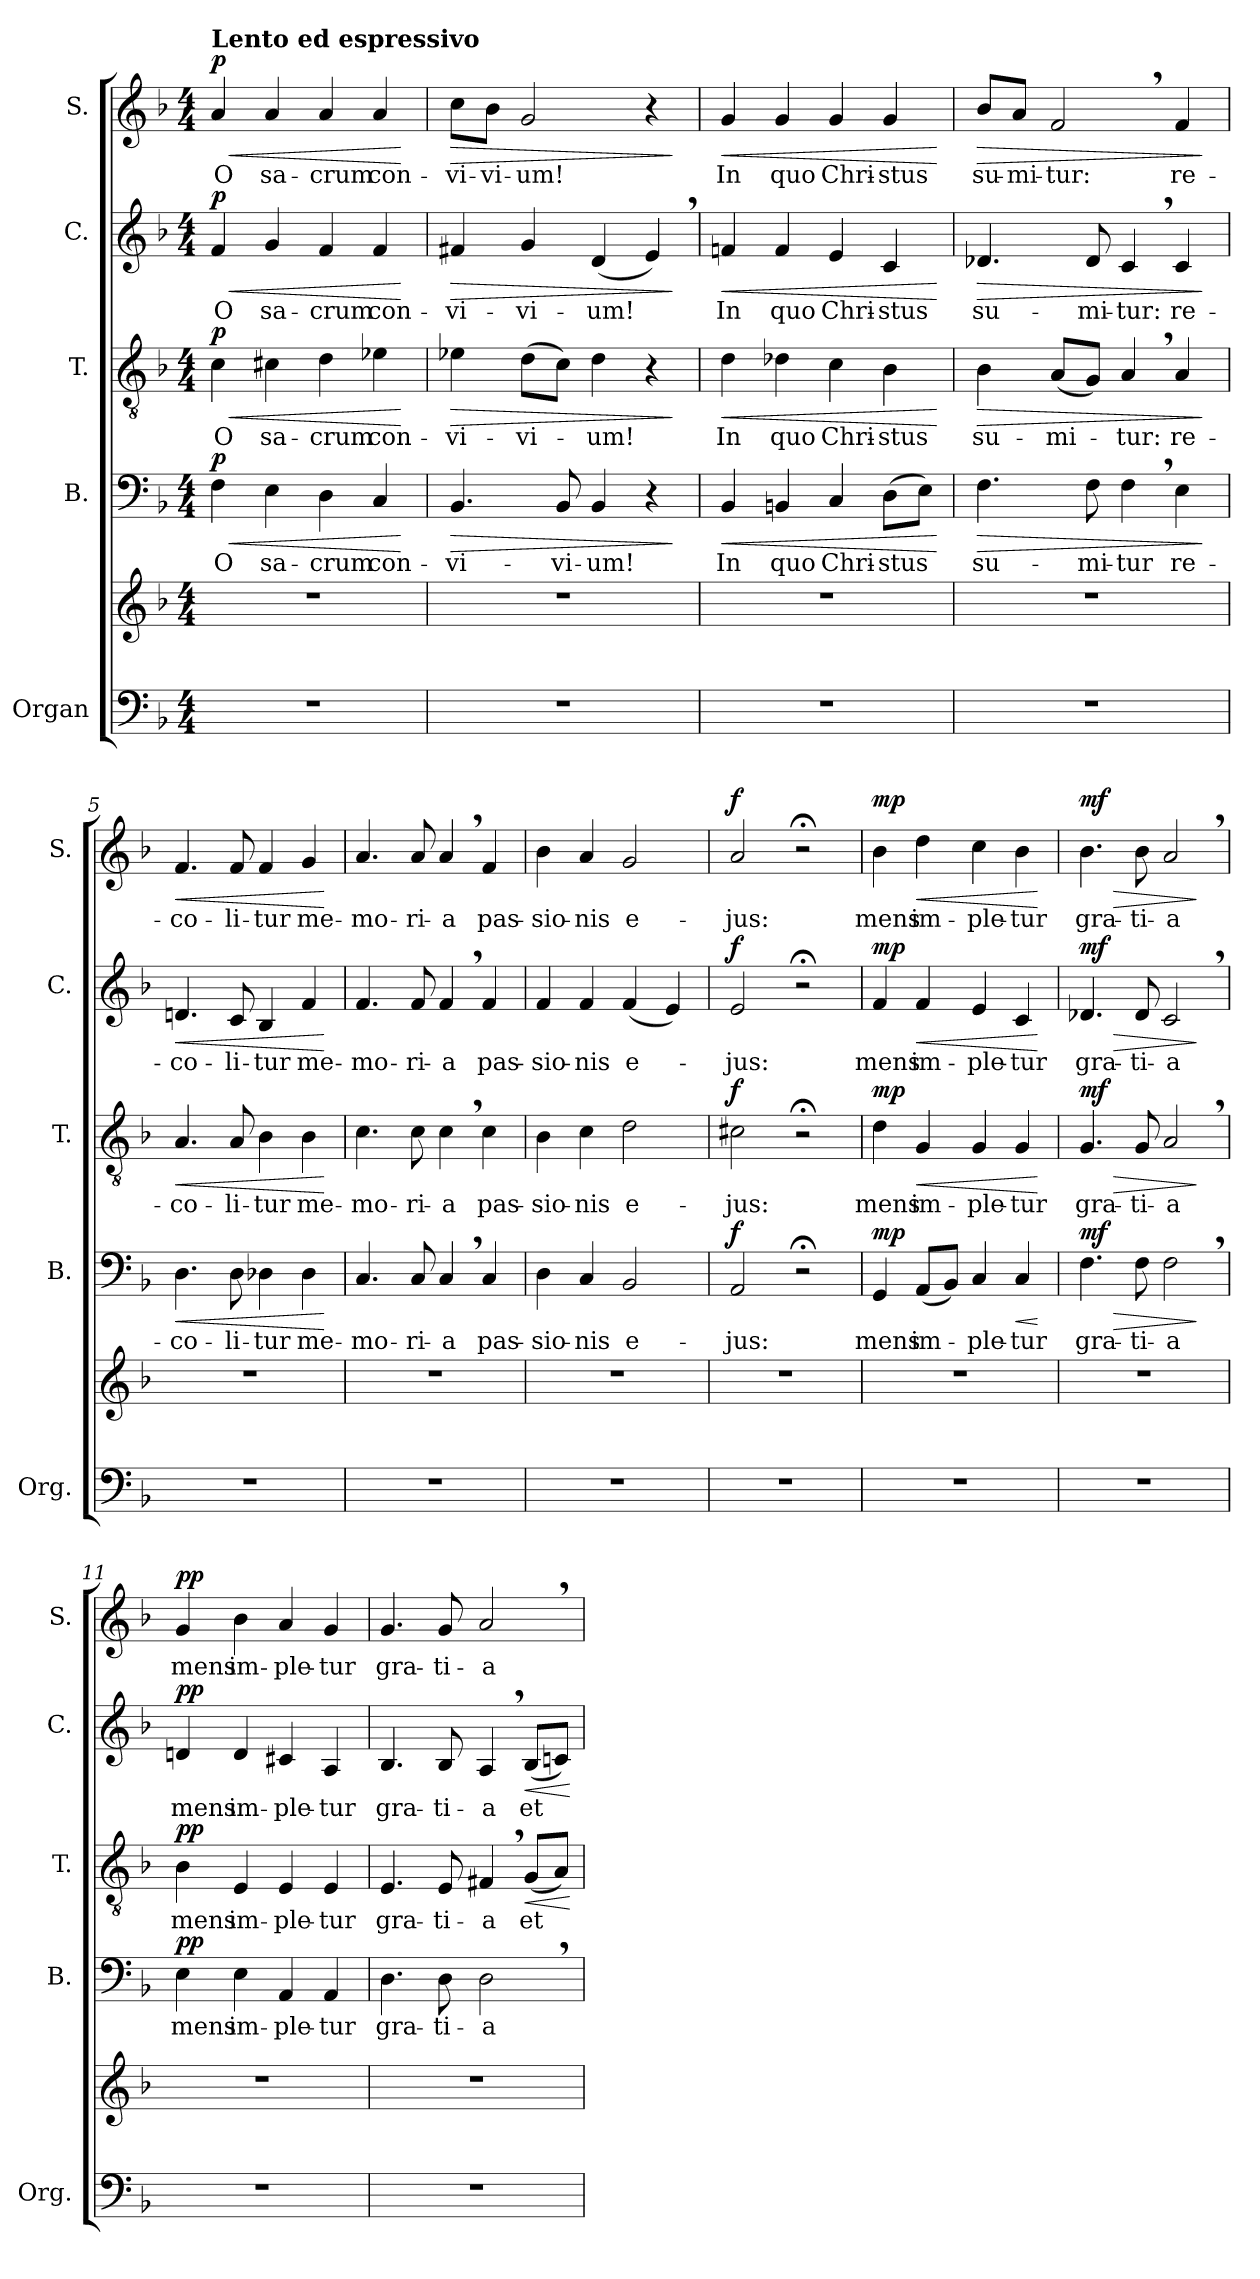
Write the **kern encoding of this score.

**kern	**kern	**kern	**text	**dynam	**kern	**text	**dynam	**kern	**text	**dynam	**kern	**text	**dynam
*part5	*part5	*part4	*part4	*part4	*part3	*part3	*part3	*part2	*part2	*part2	*part1	*part1	*part1
*staff6	*staff5	*staff4	*staff4	*staff4	*staff3	*staff3	*staff3	*staff2	*staff2	*staff2	*staff1	*staff1	*staff1
*I"Organ	*	*I"B.	*	*	*I"T.	*	*	*I"C.	*	*	*I"S.	*	*
*I'Org.	*	*I'B.	*	*	*I'T.	*	*	*I'C.	*	*	*I'S.	*	*
*clefF4	*clefG2	*clefF4	*	*	*clefGv2	*	*	*clefG2	*	*	*clefG2	*	*
*k[b-]	*k[b-]	*k[b-]	*	*	*k[b-]	*	*	*k[b-]	*	*	*k[b-]	*	*
*M4/4	*M4/4	*M4/4	*	*	*M4/4	*	*	*M4/4	*	*	*M4/4	*	*
*MM60	*MM60	*MM60	*	*	*MM60	*	*	*MM60	*	*	*MM60	*	*
=1	=1	=1	=1	=1	=1	=1	=1	=1	=1	=1	=1	=1	=1
!	!	!	!	!	!	!	!	!	!	!	!LO:TX:a:B:t=Lento ed espressivo	!	!
!	!	!	!LO:LY:b	!LO:HP:b	!	!LO:LY:b	!LO:HP:b	!	!LO:LY:b	!LO:HP:b	!	!LO:LY:b	!LO:HP:b
!	!	!	!	!LO:DY:n=1:b	!	!	!LO:DY:n=1:b	!	!	!LO:DY:n=1:b	!	!	!LO:DY:n=1:b
1r	1r	4F\	O	< p	4c\	O	< p	4f/	O	< p	4a/	O	< p
!	!	!	!LO:LY:b	!	!	!LO:LY:b	!	!	!LO:LY:b	!	!	!LO:LY:b	!
.	.	4E\	sa-	.	4c#X\	sa-	.	4g/	sa-	.	4a/	sa-	.
!	!	!	!LO:LY:b	!	!	!LO:LY:b	!	!	!LO:LY:b	!	!	!LO:LY:b	!
.	.	4D\	-crum	.	4d\	-crum	.	4f/	-crum	.	4a/	-crum	.
!	!	!	!LO:LY:b	!	!	!LO:LY:b	!	!	!LO:LY:b	!	!	!LO:LY:b	!
.	.	4C/	con-	.	4e-X\	con-	.	4f/	con-	.	4a/	con-	.
.	.	.	.	[	.	.	[	.	.	[	.	.	[
=2	=2	=2	=2	=2	=2	=2	=2	=2	=2	=2	=2	=2	=2
!	!	!	!LO:LY:b	!LO:HP:b	!	!LO:LY:b	!LO:HP:b	!	!LO:LY:b	!LO:HP:b	!	!LO:LY:b	!LO:HP:b
1r	1r	4.BB-/	-vi-	>	4e-X\	-vi-	>	4f#X/	-vi-	>	8cc\L	-vi-	>
!	!	!	!	!	!	!	!	!	!	!	!	!LO:LY:b	!
.	.	.	.	.	.	.	.	.	.	.	8b-\J	-vi-	.
!	!	!	!	!	!	!LO:LY:b	!	!	!LO:LY:b	!	!	!LO:LY:b	!
.	.	.	.	.	(>8d\L	-vi-	.	4g/	-vi-	.	2g/	-um!	.
!	!	!	!LO:LY:b	!	!	!	!	!	!	!	!	!	!
.	.	8BB-/	-vi-	.	8c\J)	.	.	.	.	.	.	.	.
!	!	!	!LO:LY:b	!	!	!LO:LY:b	!	!	!LO:LY:b	!	!	!	!
.	.	4BB-/	-um!	.	4d\	-um!	.	(<4d/	-um!	.	.	.	.
.	.	4r	.	.	4r	.	.	4e,/)	.	.	4r	.	.
.	.	.	.	]	.	.	]	.	.	]	.	.	]
=3	=3	=3	=3	=3	=3	=3	=3	=3	=3	=3	=3	=3	=3
!	!	!	!LO:LY:b	!LO:HP:b	!	!LO:LY:b	!LO:HP:b	!	!LO:LY:b	!LO:HP:b	!	!LO:LY:b	!LO:HP:b
1r	1r	4BB-/	In	<	4d\	In	<	4fn/	In	<	4g/	In	<
!	!	!	!LO:LY:b	!	!	!LO:LY:b	!	!	!LO:LY:b	!	!	!LO:LY:b	!
.	.	4BBn/	quo	.	4d-X\	quo	.	4f/	quo	.	4g/	quo	.
!	!	!	!LO:LY:b	!	!	!LO:LY:b	!	!	!LO:LY:b	!	!	!LO:LY:b	!
.	.	4C/	Chri-	.	4c\	Chri-	.	4e/	Chri-	.	4g/	Chri-	.
!	!	!	!LO:LY:b	!	!	!LO:LY:b	!	!	!LO:LY:b	!	!	!LO:LY:b	!
.	.	(>8D\L	-stus	.	4B-\	-stus	.	4c/	-stus	.	4g/	-stus	.
.	.	8E\J)	.	.	.	.	.	.	.	.	.	.	.
.	.	.	.	[	.	.	[	.	.	[	.	.	[
=4	=4	=4	=4	=4	=4	=4	=4	=4	=4	=4	=4	=4	=4
!	!	!	!LO:LY:b	!LO:HP:b	!	!LO:LY:b	!LO:HP:b	!	!LO:LY:b	!LO:HP:b	!	!LO:LY:b	!LO:HP:b
1r	1r	4.F\	su-	>	4B-\	su-	>	4.d-X/	su-	>	8b-/L	su-	>
!	!	!	!	!	!	!	!	!	!	!	!	!LO:LY:b	!
.	.	.	.	.	.	.	.	.	.	.	8a/J	-mi-	.
!	!	!	!	!	!	!LO:LY:b	!	!	!	!	!	!LO:LY:b	!
.	.	.	.	.	(<8A/L	-mi-	.	.	.	.	2f,/	-tur:	.
!	!	!	!LO:LY:b	!	!	!	!	!	!LO:LY:b	!	!	!	!
.	.	8F\	-mi-	.	8G/J)	.	.	8d-/	-mi-	.	.	.	.
!	!	!	!LO:LY:b	!	!	!LO:LY:b	!	!	!LO:LY:b	!	!	!	!
.	.	4F,\	-tur	.	4A,/	-tur:	.	4c,/	-tur:	.	.	.	.
!	!	!	!LO:LY:b	!	!	!LO:LY:b	!	!	!LO:LY:b	!	!	!LO:LY:b	!
.	.	4E\	re-	.	4A/	re-	.	4c/	re-	.	4f/	re-	.
.	.	.	.	]	.	.	]	.	.	]	.	.	]
!!LO:LB:g=z
=5	=5	=5	=5	=5	=5	=5	=5	=5	=5	=5	=5	=5	=5
!	!	!	!LO:LY:b	!LO:HP:b	!	!LO:LY:b	!LO:HP:b	!	!LO:LY:b	!LO:HP:b	!	!LO:LY:b	!LO:HP:b
1r	1r	4.D\	-co-	<	4.A/	-co-	<	4.dn/	-co-	<	4.f/	-co-	<
!	!	!	!LO:LY:b	!	!	!LO:LY:b	!	!	!LO:LY:b	!	!	!LO:LY:b	!
.	.	8D\	-li-	.	8A/	-li-	.	8c/	-li-	.	8f/	-li-	.
!	!	!	!LO:LY:b	!	!	!LO:LY:b	!	!	!LO:LY:b	!	!	!LO:LY:b	!
.	.	4D-X\	-tur	.	4B-\	-tur	.	4B-/	-tur	.	4f/	-tur	.
!	!	!	!LO:LY:b	!	!	!LO:LY:b	!	!	!LO:LY:b	!	!	!LO:LY:b	!
.	.	4D-\	me-	.	4B-\	me-	.	4f/	me-	.	4g/	me-	.
.	.	.	.	[	.	.	[	.	.	[	.	.	[
=6	=6	=6	=6	=6	=6	=6	=6	=6	=6	=6	=6	=6	=6
!	!	!	!LO:LY:b	!	!	!LO:LY:b	!	!	!LO:LY:b	!	!	!LO:LY:b	!
1r	1r	4.C/	-mo-	.	4.c\	-mo-	.	4.f/	-mo-	.	4.a/	-mo-	.
!	!	!	!LO:LY:b	!	!	!LO:LY:b	!	!	!LO:LY:b	!	!	!LO:LY:b	!
.	.	8C/	-ri-	.	8c\	-ri-	.	8f/	-ri-	.	8a/	-ri-	.
!	!	!	!LO:LY:b	!	!	!LO:LY:b	!	!	!LO:LY:b	!	!	!LO:LY:b	!
.	.	4C,/	-a	.	4c,\	-a	.	4f,/	-a	.	4a,/	-a	.
!	!	!	!LO:LY:b	!	!	!LO:LY:b	!	!	!LO:LY:b	!	!	!LO:LY:b	!
.	.	4C/	pas-	.	4c\	pas-	.	4f/	pas-	.	4f/	pas-	.
=7	=7	=7	=7	=7	=7	=7	=7	=7	=7	=7	=7	=7	=7
!	!	!	!LO:LY:b	!	!	!LO:LY:b	!	!	!LO:LY:b	!	!	!LO:LY:b	!
1r	1r	4D\	-sio-	.	4B-\	-sio-	.	4f/	-sio-	.	4b-\	-sio-	.
!	!	!	!LO:LY:b	!	!	!LO:LY:b	!	!	!LO:LY:b	!	!	!LO:LY:b	!
.	.	4C/	-nis	.	4c\	-nis	.	4f/	-nis	.	4a/	-nis	.
!	!	!	!LO:LY:b	!	!	!LO:LY:b	!	!	!LO:LY:b	!	!	!LO:LY:b	!
.	.	2BB-/	e-	.	2d\	e-	.	(<4f/	e-	.	2g/	e-	.
.	.	.	.	.	.	.	.	4e/)	.	.	.	.	.
=8	=8	=8	=8	=8	=8	=8	=8	=8	=8	=8	=8	=8	=8
!	!	!	!LO:LY:b	!LO:DY:b	!	!LO:LY:b	!LO:DY:b	!	!LO:LY:b	!LO:DY:b	!	!LO:LY:b	!LO:DY:b
1r	1r	2AA/	-jus:	f	2c#X\	-jus:	f	2e/	-jus:	f	2a/	-jus:	f
.	.	2r;<	.	.	2r;<	.	.	2r;<	.	.	2r;<	.	.
=9	=9	=9	=9	=9	=9	=9	=9	=9	=9	=9	=9	=9	=9
!	!	!	!LO:LY:b	!LO:DY:b	!	!LO:LY:b	!LO:DY:b	!	!LO:LY:b	!LO:DY:b	!	!LO:LY:b	!LO:DY:b
1r	1r	4GG/	mens	mp	4d\	mens	mp	4f/	mens	mp	4b-\	mens	mp
!	!	!	!LO:LY:b	!	!	!LO:LY:b	!LO:HP:b	!	!LO:LY:b	!LO:HP:b	!	!LO:LY:b	!LO:HP:b
.	.	(<8AA/L	im-	.	4G/	im-	<	4f/	im-	<	4dd\	im-	<
.	.	8BB-/J)	.	.	.	.	.	.	.	.	.	.	.
!	!	!	!LO:LY:b	!	!	!LO:LY:b	!	!	!LO:LY:b	!	!	!LO:LY:b	!
.	.	4C/	-ple-	.	4G/	-ple-	.	4e/	-ple-	.	4cc\	-ple-	.
!	!	!	!LO:LY:b	!LO:HP:b	!	!LO:LY:b	!	!	!LO:LY:b	!	!	!LO:LY:b	!
.	.	4C/	-tur	<	4G/	-tur	.	4c/	-tur	.	4b-\	-tur	.
.	.	.	.	[	.	.	[	.	.	[	.	.	[
=10	=10	=10	=10	=10	=10	=10	=10	=10	=10	=10	=10	=10	=10
!	!	!	!LO:LY:b	!LO:HP:b	!	!LO:LY:b	!LO:HP:b	!	!LO:LY:b	!LO:HP:b	!	!LO:LY:b	!LO:HP:b
!	!	!	!	!LO:DY:n=1:b	!	!	!LO:DY:n=1:b	!	!	!LO:DY:n=1:b	!	!	!LO:DY:n=1:b
1r	1r	4.F\	gra-	> mf	4.G/	gra-	> mf	4.d-X/	gra-	> mf	4.b-\	gra-	> mf
!	!	!	!LO:LY:b	!	!	!LO:LY:b	!	!	!LO:LY:b	!	!	!LO:LY:b	!
.	.	8F\	-ti-	.	8G/	-ti-	.	8d-/	-ti-	.	8b-\	-ti-	.
!	!	!	!LO:LY:b	!	!	!LO:LY:b	!	!	!LO:LY:b	!	!	!LO:LY:b	!
.	.	2F,\	-a	.	2A,/	-a	.	2c,/	-a	.	2a,/	-a	.
.	.	.	.	]	.	.	]	.	.	]	.	.	]
!!LO:PB:g=z
=11	=11	=11	=11	=11	=11	=11	=11	=11	=11	=11	=11	=11	=11
!	!	!	!LO:LY:b	!LO:DY:b	!	!LO:LY:b	!LO:DY:b	!	!LO:LY:b	!LO:DY:b	!	!LO:LY:b	!LO:DY:b
1r	1r	4E\	mens	pp	4B-\	mens	pp	4dn/	mens	pp	4g/	mens	pp
!	!	!	!LO:LY:b	!	!	!LO:LY:b	!	!	!LO:LY:b	!	!	!LO:LY:b	!
.	.	4E\	im-	.	4E/	im-	.	4d/	im-	.	4b-\	im-	.
!	!	!	!LO:LY:b	!	!	!LO:LY:b	!	!	!LO:LY:b	!	!	!LO:LY:b	!
.	.	4AA/	-ple-	.	4E/	-ple-	.	4c#X/	-ple-	.	4a/	-ple-	.
!	!	!	!LO:LY:b	!	!	!LO:LY:b	!	!	!LO:LY:b	!	!	!LO:LY:b	!
.	.	4AA/	-tur	.	4E/	-tur	.	4A/	-tur	.	4g/	-tur	.
=12	=12	=12	=12	=12	=12	=12	=12	=12	=12	=12	=12	=12	=12
!	!	!	!LO:LY:b	!	!	!LO:LY:b	!	!	!LO:LY:b	!	!	!LO:LY:b	!
1r	1r	4.D\	gra-	.	4.E/	gra-	.	4.B-/	gra-	.	4.g/	gra-	.
!	!	!	!LO:LY:b	!	!	!LO:LY:b	!	!	!LO:LY:b	!	!	!LO:LY:b	!
.	.	8D\	-ti-	.	8E/	-ti-	.	8B-/	-ti-	.	8g/	-ti-	.
!	!	!	!LO:LY:b	!	!	!LO:LY:b	!	!	!LO:LY:b	!	!	!LO:LY:b	!
.	.	2D,\	-a	.	4F#X,/	-a	.	4A,/	-a	.	2a,/	-a	.
!	!	!	!	!	!	!LO:LY:b	!LO:HP:b	!	!LO:LY:b	!LO:HP:b	!	!	!
.	.	.	.	.	(<8G/L	et	<	(<8B-/L	et	<	.	.	.
.	.	.	.	.	8A/J)	.	.	8cn/J)	.	.	.	.	.
.	.	.	.	.	.	.	[	.	.	[	.	.	.
=	=	=	=	=	=	=	=	=	=	=	=	=	=
*-	*-	*-	*-	*-	*-	*-	*-	*-	*-	*-	*-	*-	*-
